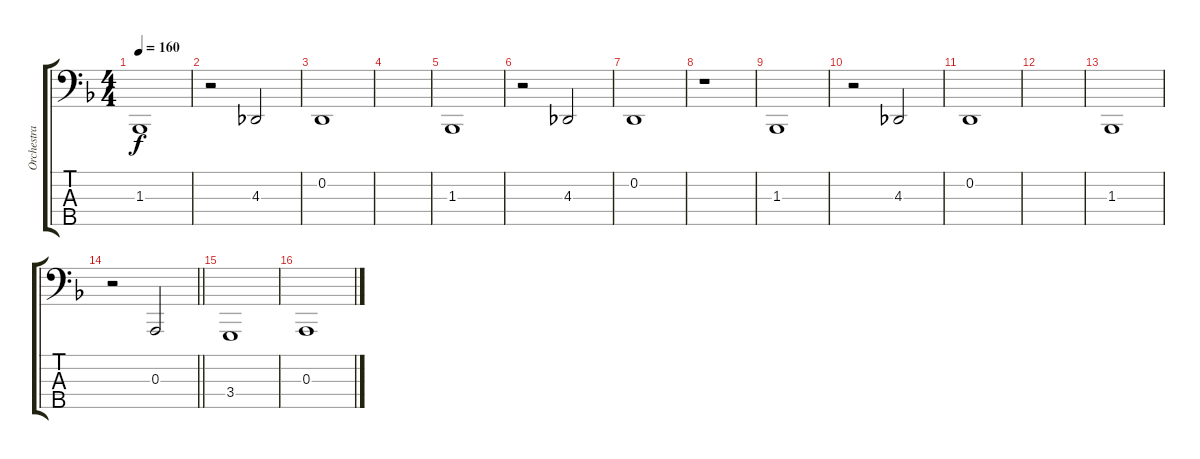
\track ("Orchestra II" "Orchestra ") {instrument cello}
\staff {score tabs}
\tuning (G2 D2 A1 E1 B0) {hide}
\ts (4 4)
\tempo 160
\clef f4
\ks f
1.3.1{dy f} |
r.2 4.3.2 |
0.2.1 |
|
1.3.1 |
r.2 4.3.2 |
0.2.1 |
r.1 |
1.3.1 |
r.2 4.3.2 |
0.2.1 |
|
1.3.1 |
\barLineRight lightlight
r.2 0.3.2 |
3.4.1 |
0.3.1
